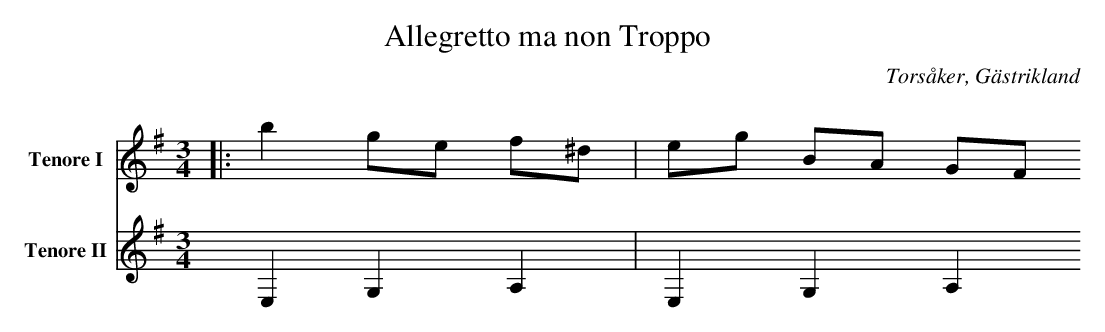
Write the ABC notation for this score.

X:1
T:Allegretto ma non Troppo
O:Torsåker, Gästrikland
Q: 112
M:3/4
L:1/16
%%score (T1 T2) (B1 B2)
V:T1           clef=treble  name="Tenore I"   snm="T.I"
V:T2           clef=treble  name="Tenore II"  snm="T.II"
K:G
|:[V:T1]  b4 g2e2 f2^d2 | e2g2 B2A2 G2F2
|:[V:T2]  E,4 G,4 A,4   | E,4  G,4  A,4
